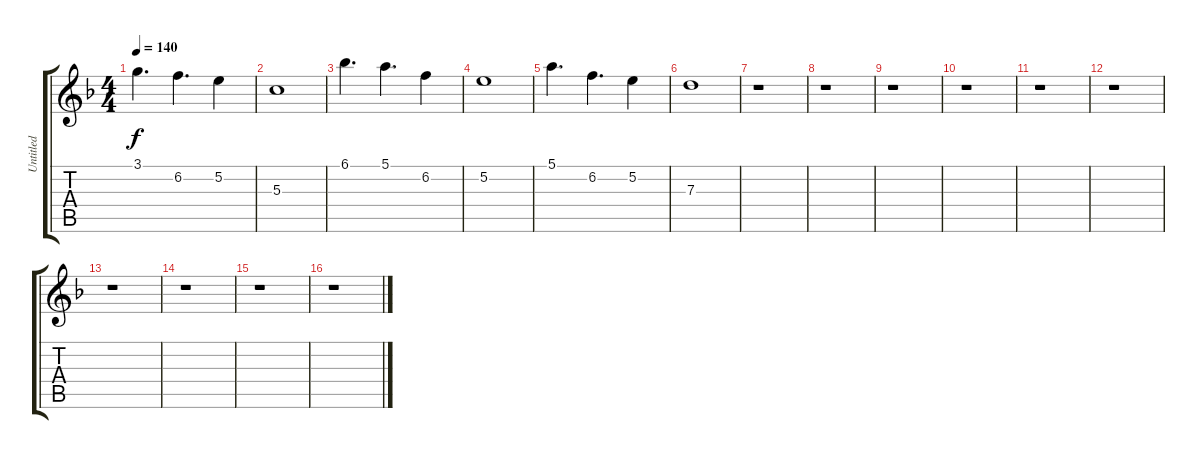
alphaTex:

\track ("Untitled" "Untitled") {instrument electricguitarclean}
\staff {score tabs}
\tuning (E4 B3 G3 D3 A2 E2) {hide}
\ts (4 4)
\tempo 140
\clef g2
\ks f
3.1.4{d dy f} 6.2.4{d} 5.2.4 |
5.3.1 |
6.1.4{d} 5.1.4{d} 6.2.4 |
5.2.1 |
5.1.4{d} 6.2.4{d} 5.2.4 |
7.3.1 |
r.1 |
r.1 |
r.1 |
r.1 |
r.1 |
r.1 |
r.1 |
r.1 |
r.1 |
r.1
